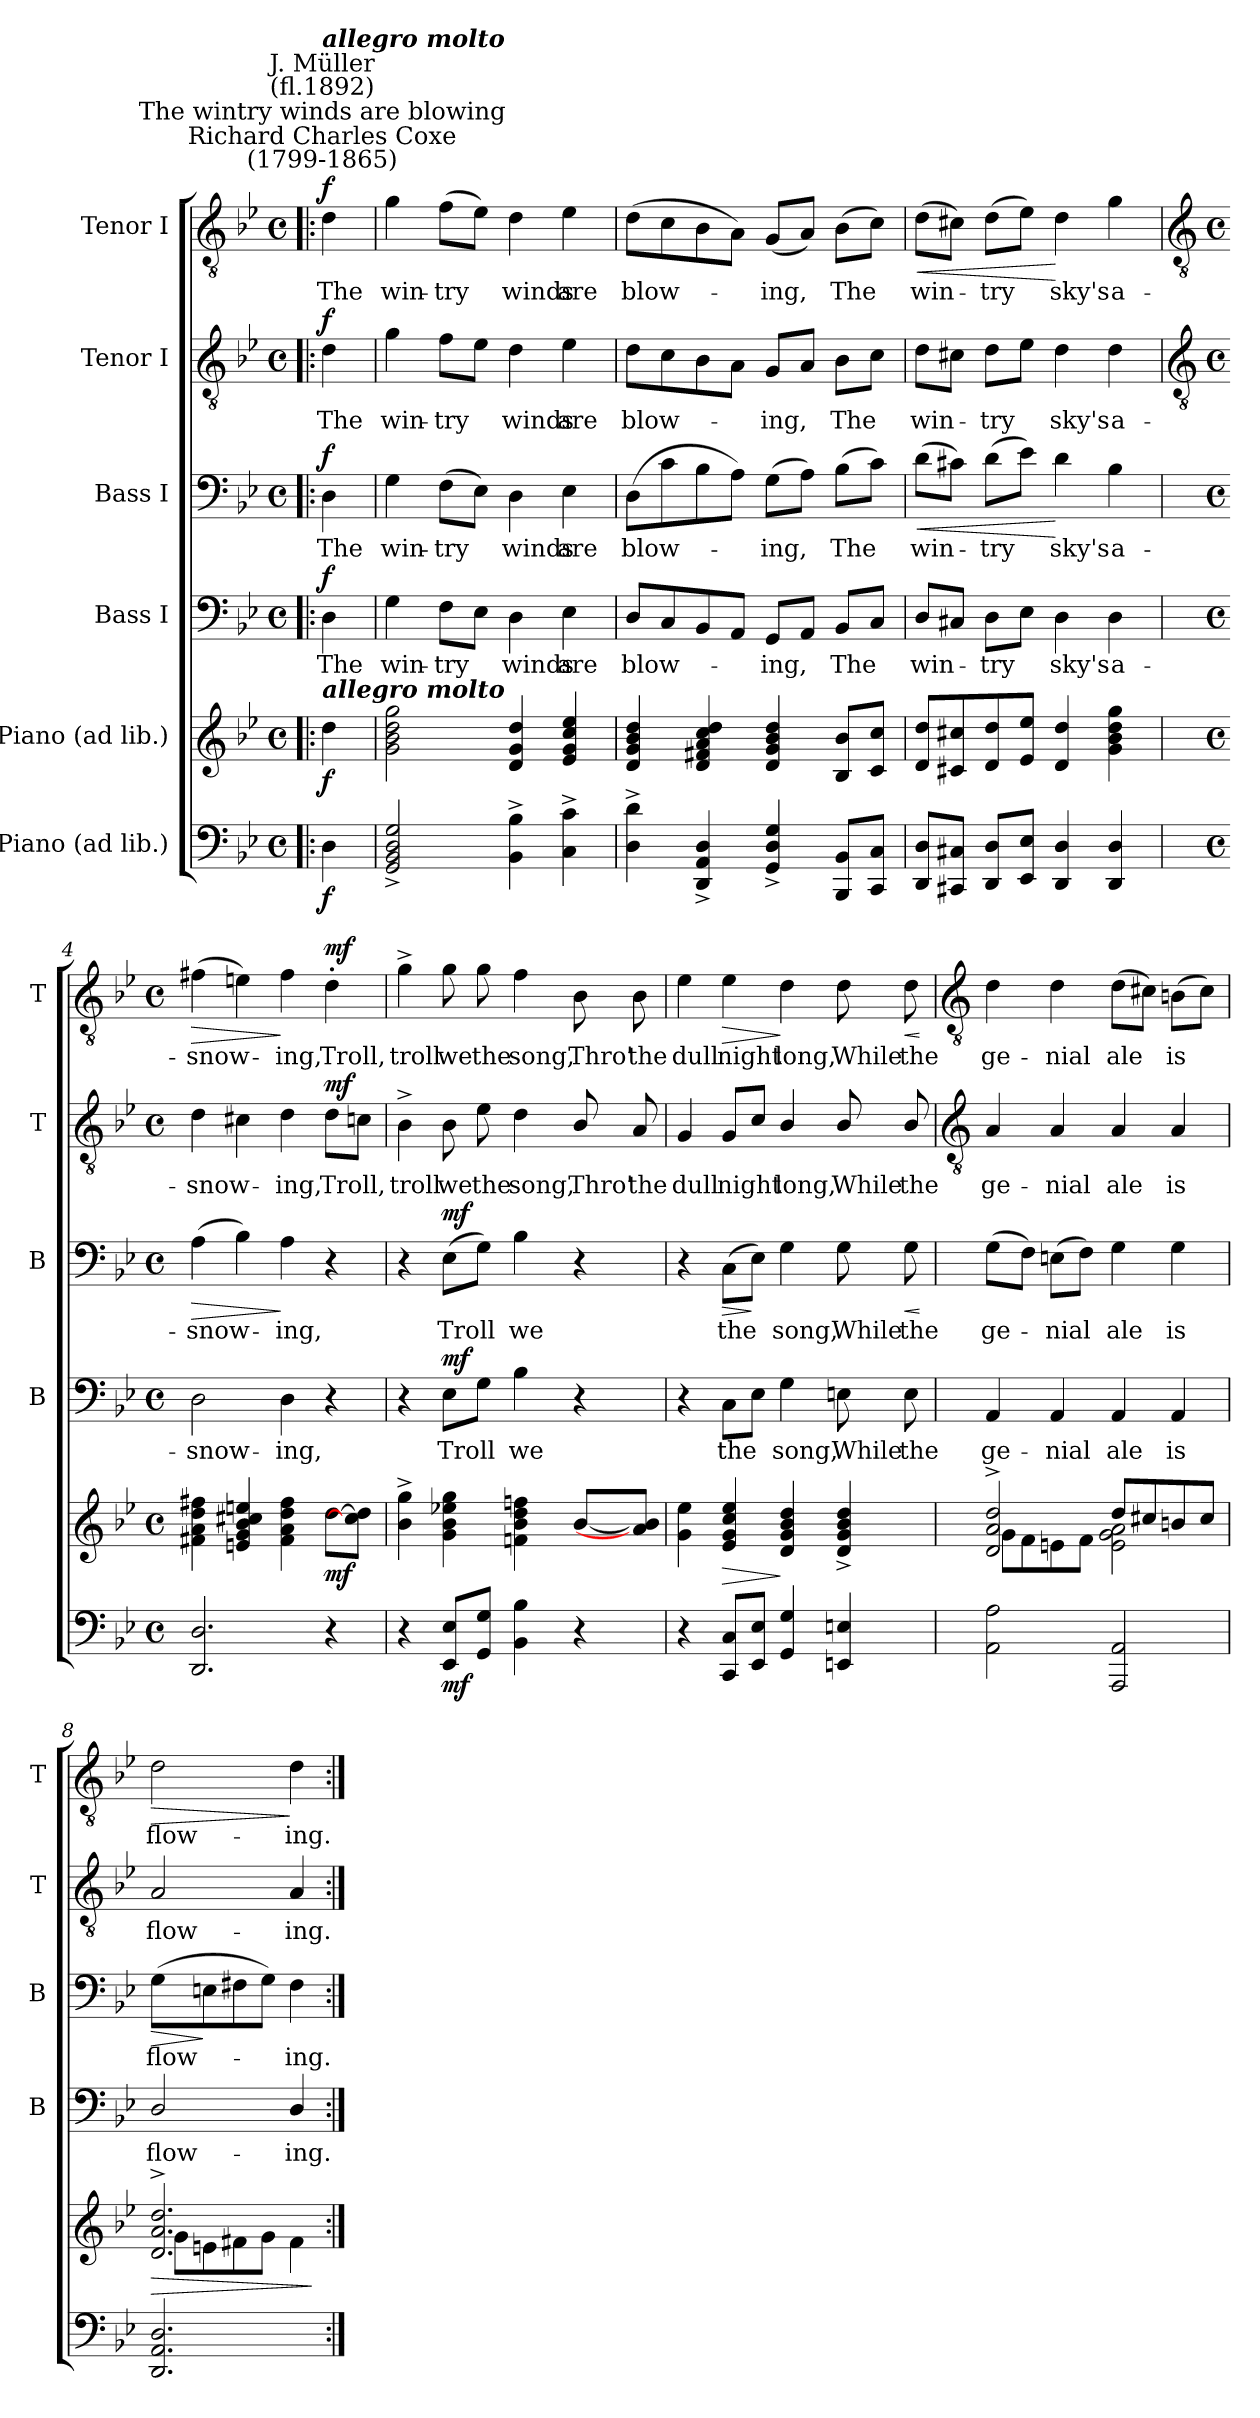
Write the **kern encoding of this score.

**kern	**dynam	**kern	**dynam	**kern	**text	**dynam	**kern	**text	**dynam	**kern	**text	**dynam	**kern	**text	**dynam
*part6	*part6	*part5	*part5	*part4	*part4	*part4	*part3	*part3	*part3	*part2	*part2	*part2	*part1	*part1	*part1
*staff6	*staff6	*staff5	*staff5	*staff4	*staff4	*staff4	*staff3	*staff3	*staff3	*staff2	*staff2	*staff2	*staff1	*staff1	*staff1
*I"Piano (ad lib.)	*	*I"Piano (ad lib.)	*	*I"Bass I	*	*	*I"Bass I	*	*	*I"Tenor I	*	*	*I"Tenor I	*	*
*	*	*	*	*I'B	*	*	*I'B	*	*	*I'T	*	*	*I'T	*	*
*clefF4	*	*clefG2	*	*clefF4	*	*	*clefF4	*	*	*clefGv2	*	*	*clefGv2	*	*
*k[b-e-]	*	*k[b-e-]	*	*k[b-e-]	*	*	*k[b-e-]	*	*	*k[b-e-]	*	*	*k[b-e-]	*	*
*B-:	*	*B-:	*	*B-:	*	*	*B-:	*	*	*B-:	*	*	*B-:	*	*
*M4/4	*	*M4/4	*	*M4/4	*	*	*M4/4	*	*	*M4/4	*	*	*M4/4	*	*
*met(c)	*	*met(c)	*	*met(c)	*	*	*met(c)	*	*	*met(c)	*	*	*met(c)	*	*
=!|:	=!|:	=!|:	=!|:	=!|:	=!|:	=!|:	=!|:	=!|:	=!|:	=!|:	=!|:	=!|:	=!|:	=!|:	=!|:
!	!	!	!	!	!	!	!	!	!	!	!	!	!LO:TX:a:cj:t=Richard Charles Coxe\n(1799-1865)	!	!
!	!	!	!	!	!	!	!	!	!	!	!	!	!LO:TX:a:cj:t=The wintry winds are blowing	!	!
!	!	!	!	!	!	!	!	!	!	!	!	!	!LO:TX:a:cj:t=J. Müller\n(fl.1892)	!	!
!	!	!	!	!	!	!	!	!	!	!	!	!	!LO:TX:a:Bi:t=allegro molto	!	!
!	!	!LO:TX:a:Bi:t=allegro molto	!	!	!	!	!	!	!	!	!	!	!	!	!
!	!LO:DY:b	!	!LO:DY:b	!	!LO:LY:b	!LO:DY:b	!	!LO:LY:b	!LO:DY:b	!	!LO:LY:b	!LO:DY:b	!	!LO:LY:b	!LO:DY:b
4D	f	4dd	f	4D	The	f	4D	The	f	4d	The	f	4d	The	f
=1	=1	=1	=1	=1	=1	=1	=1	=1	=1	=1	=1	=1	=1	=1	=1
!	!	!	!	!	!LO:LY:b	!	!	!LO:LY:b	!	!	!LO:LY:b	!	!	!LO:LY:b	!
2GG^ 2BB-^ 2D^ 2G^	.	2g 2b- 2dd 2gg	.	4G	win-	.	4G	win-	.	4g	win-	.	4g	win-	.
!	!	!	!	!	!LO:LY:b	!	!	!LO:LY:b	!	!	!LO:LY:b	!	!	!LO:LY:b	!
.	.	.	.	8FL	-try	.	(>8FL	-try	.	8fL	-try	.	(>8fL	-try	.
.	.	.	.	8E-J	.	.	8E-J)	.	.	8e-J	.	.	8e-J)	.	.
!	!	!	!	!	!LO:LY:b	!	!	!LO:LY:b	!	!	!LO:LY:b	!	!	!LO:LY:b	!
4BB-^ 4B-^	.	4d 4g 4dd	.	4D	winds	.	4D	winds	.	4d	winds	.	4d	winds	.
!	!	!	!	!	!LO:LY:b	!	!	!LO:LY:b	!	!	!LO:LY:b	!	!	!LO:LY:b	!
4C^ 4c^	.	4e- 4g 4cc 4ee-	.	4E-	are	.	4E-	are	.	4e-	are	.	4e-	are	.
=2	=2	=2	=2	=2	=2	=2	=2	=2	=2	=2	=2	=2	=2	=2	=2
!	!	!	!	!	!LO:LY:b	!	!	!LO:LY:b	!	!	!LO:LY:b	!	!	!LO:LY:b	!
4D^ 4d^	.	4d 4g 4b- 4dd	.	8DL	blow-	.	(>8DL	blow-	.	8dL	blow-	.	(>8dL	blow-	.
.	.	.	.	8C	.	.	8c	.	.	8c	.	.	8c	.	.
4DD^ 4AA^ 4D^	.	4d 4f#X 4a 4cc 4dd	.	8BB-	.	.	8B-	.	.	8B-	.	.	8B-	.	.
.	.	.	.	8AAJ	.	.	8AJ)	.	.	8AJ	.	.	8AJ)	.	.
!	!	!	!	!	!LO:LY:b	!	!	!LO:LY:b	!	!	!LO:LY:b	!	!	!LO:LY:b	!
4GG^ 4D^ 4G^	.	4d 4g 4b- 4dd	.	8GGL	ing,	.	(>8GL	ing,	.	8GL	ing,	.	(<8GL	ing,	.
.	.	.	.	8AAJ	.	.	8AJ)	.	.	8AJ	.	.	8AJ)	.	.
!	!	!	!	!	!LO:LY:b	!	!	!LO:LY:b	!	!	!LO:LY:b	!	!	!LO:LY:b	!
8BBB- 8BB-L	.	8B- 8b-L	.	8BB-L	The	.	(>8B-L	The	.	8B-L	The	.	(>8B-L	The	.
8CC 8CJ	.	8c 8ccJ	.	8CJ	.	.	8cJ)	.	.	8cJ	.	.	8cJ)	.	.
=3	=3	=3	=3	=3	=3	=3	=3	=3	=3	=3	=3	=3	=3	=3	=3
!	!	!	!	!	!LO:LY:b	!	!	!LO:LY:b	!LO:HP:b	!	!LO:LY:b	!	!	!LO:LY:b	!LO:HP:b
8DD 8DL	.	8d 8ddL	.	8DL	-win-	.	(>8dL	win-	<	8dL	-win-	.	(>8dL	win-	<
8CC#X 8C#XJ	.	8c#X 8cc#X	.	8C#XJ	.	.	8c#XJ)	.	.	8c#XJ	.	.	8c#XJ)	.	.
!	!	!	!	!	!LO:LY:b	!	!	!LO:LY:b	!	!	!LO:LY:b	!	!	!LO:LY:b	!
8DD 8DL	.	8d 8dd	.	8DL	try	.	(>8dL	try	.	8dL	try	.	(>8dL	try	.
8EE- 8E-J	.	8e- 8ee-J	.	8E-J	.	.	8e-J)	.	.	8e-J	.	.	8e-J)	.	.
!	!	!	!	!	!LO:LY:b	!	!	!LO:LY:b	!	!	!LO:LY:b	!	!	!LO:LY:b	!
4DD 4D	.	4d 4dd	.	4D	sky's	.	4d	sky's	[	4d	sky's	.	4d	sky's	[
!	!	!	!	!	!LO:LY:b	!	!	!LO:LY:b	!	!	!LO:LY:b	!	!	!LO:LY:b	!
4DD 4D	.	4g 4b- 4dd 4gg	.	4D	a-	.	4B-	a-	.	4d	a-	.	4g	a-	.
!!LO:LB:g=z
=4	=4	=4	=4	=4	=4	=4	=4	=4	=4	=4	=4	=4	=4	=4	=4
*	*	*	*	*	*	*	*	*	*	*clefGv2	*	*	*clefGv2	*	*
*M4/4	*	*M4/4	*	*M4/4	*	*	*M4/4	*	*	*M4/4	*	*	*M4/4	*	*
*met(c)	*	*met(c)	*	*met(c)	*	*	*met(c)	*	*	*met(c)	*	*	*met(c)	*	*
!	!	!	!	!	!LO:LY:b	!	!	!LO:LY:b	!LO:HP:b	!	!LO:LY:b	!	!	!LO:LY:b	!LO:HP:b
2.DD 2.D	.	4f#X 4a 4dd 4ff#X	.	2D	snow-	.	(>4A	-snow-	>	4d	snow-	.	(>4f#X	-snow-	>
.	.	4en 4g 4b- 4cc#X 4een	.	.	.	.	4B-)	.	.	4c#X	.	.	4en)	.	.
!	!	!	!	!	!LO:LY:b	!	!	!LO:LY:b	!	!	!LO:LY:b	!	!	!LO:LY:b	!
.	.	4f# 4a 4dd 4ff#	.	4D	-ing,	.	4A	ing,	]	4d	ing,	.	4f#	ing,	]
!	!	!	!LO:DY:b	!	!	!	!	!	!	!	!LO:LY:b	!LO:DY:b	!	!LO:LY:b	!LO:DY:b
4r	.	[8ddL	mf	4r	.	.	4r	.	.	8dL	Troll,	mf	4d'	Troll,	mf
.	.	8cc] 8dd]J	.	.	.	.	.	.	.	8cnJ	.	.	.	.	.
=5	=5	=5	=5	=5	=5	=5	=5	=5	=5	=5	=5	=5	=5	=5	=5
!	!	!	!	!	!	!	!	!	!	!	!LO:LY:b	!	!	!LO:LY:b	!
4r	.	4b-^ 4gg^	.	4r	.	.	4r	.	.	4B-^	troll	.	4g^	troll	.
!	!LO:DY:b	!	!	!	!LO:LY:b	!LO:DY:b	!	!LO:LY:b	!LO:DY:b	!	!LO:LY:b	!	!	!LO:LY:b	!
8EE- 8E-L	mf	4g 4b- 4ee-X 4gg	.	8E-L	Troll	mf	(>8E-L	Troll	mf	8B-	we	.	8g	we	.
!	!	!	!	!	!	!	!	!	!	!	!LO:LY:b	!	!	!LO:LY:b	!
8GG 8GJ	.	.	.	8GJ	.	.	8GJ)	.	.	8e-	the	.	8g	the	.
!	!	!	!	!	!LO:LY:b	!	!	!LO:LY:b	!	!	!LO:LY:b	!	!	!LO:LY:b	!
4BB- 4B-	.	4fn 4b- 4dd 4ffn	.	4B-	we	.	4B-	we	.	4d	song,	.	4f	song,	.
!	!	!	!	!	!	!	!	!	!	!	!LO:LY:b	!	!	!LO:LY:b	!
4r	.	[8b-L	.	4r	.	.	4r	.	.	8B-/	Thro'	.	8B-	Thro'	.
!	!	!	!	!	!	!	!	!	!	!	!LO:LY:b	!	!	!LO:LY:b	!
.	.	8a] 8b-]J	.	.	.	.	.	.	.	8A	the	.	8B-	the	.
=6	=6	=6	=6	=6	=6	=6	=6	=6	=6	=6	=6	=6	=6	=6	=6
!	!	!	!	!	!	!	!	!	!	!	!LO:LY:b	!	!	!LO:LY:b	!
4r	.	4g 4ee-	.	4r	.	.	4r	.	.	4G	dull	.	4e-	dull	.
!	!	!	!LO:HP:b	!	!LO:LY:b	!	!	!LO:LY:b	!LO:HP:b	!	!LO:LY:b	!	!	!LO:LY:b	!LO:HP:b
8CC 8CL	.	4e- 4g 4cc 4ee-	>	8CL	the	.	(>8CL	the	>	8GL	night	.	4e-	night	>
8EE- 8E-J	.	.	.	8E-J	.	.	8E-J)	.	]	8cJ	.	.	.	.	.
!	!	!	!	!	!LO:LY:b	!	!	!LO:LY:b	!	!	!LO:LY:b	!	!	!LO:LY:b	!
4GG 4G	.	4d 4g 4b- 4dd	]	4G	song,	.	4G	song,	.	4B-/	long,	.	4d	long,	]
!	!	!	!	!	!LO:LY:b	!	!	!LO:LY:b	!	!	!LO:LY:b	!	!	!LO:LY:b	!
4EEn 4En	.	4d^ 4g^ 4b-^ 4dd^	.	8En	While	.	8G	While	.	8B-/	While	.	8d	While	.
!	!	!	!	!	!LO:LY:b	!	!	!LO:LY:b	!LO:HP:b	!	!LO:LY:b	!	!	!LO:LY:b	!LO:HP:b
.	.	.	.	8E	the	.	8G	the	<	8B-/	the	.	8d	the	<
.	.	.	.	.	.	.	.	.	[	.	.	.	.	.	[
!!LO:LB:g=z
=7	=7	=7	=7	=7	=7	=7	=7	=7	=7	=7	=7	=7	=7	=7	=7
*	*	*	*	*	*	*	*	*	*	*clefGv2	*	*	*clefGv2	*	*
*^	*	*^	*	*	*	*	*	*	*	*	*	*	*	*	*
!	!	!	!	!	!	!	!LO:LY:b	!	!	!LO:LY:b	!	!	!LO:LY:b	!	!	!LO:LY:b	!
1ryy	2AA\ 2A\	.	2d^ 2a^ 2dd^	8g\L	.	4AA	ge-	.	(>8GL	ge-	.	4A	ge-	.	4d	ge-	.
.	.	.	.	8f\	.	.	.	.	8FJ)	.	.	.	.	.	.	.	.
!	!	!	!	!	!	!	!LO:LY:b	!	!	!LO:LY:b	!	!	!LO:LY:b	!	!	!LO:LY:b	!
.	.	.	.	8en\	.	4AA	-nial	.	(>8EnL	nial	.	4A	-nial	.	4d	-nial	.
.	.	.	.	8f\J	.	.	.	.	8FJ)	.	.	.	.	.	.	.	.
!	!	!	!	!	!	!	!LO:LY:b	!	!	!LO:LY:b	!	!	!LO:LY:b	!	!	!LO:LY:b	!
.	2AAA/ 2AA/	.	8ddL	2e\ 2g\ 2a\	.	4AA	ale	.	4G	ale	.	4A	ale	.	(>8dL	ale	.
.	.	.	8cc#X	.	.	.	.	.	.	.	.	.	.	.	8c#XJ)	.	.
!	!	!	!	!	!	!	!LO:LY:b	!	!	!LO:LY:b	!	!	!LO:LY:b	!	!	!LO:LY:b	!
.	.	.	8bn	.	.	4AA	is	.	4G	is	.	4A	is	.	(>8BnL	is	.
.	.	.	8cc#J	.	.	.	.	.	.	.	.	.	.	.	8c#J)	.	.
=8	=8	=8	=8	=8	=8	=8	=8	=8	=8	=8	=8	=8	=8	=8	=8	=8	=8
!	!	!	!	!	!LO:HP:b	!	!LO:LY:b	!	!	!LO:LY:b	!LO:HP:b	!	!LO:LY:b	!	!	!LO:LY:b	!LO:HP:b
2.ryy	2.DD/ 2.AA/ 2.D/	.	2.d^ 2.a^ 2.dd^	8g\L	>	2D/	flow-	.	(>8GL	flow-	>	2A	flow-	.	2d	flow-	>
.	.	.	.	8en\	.	.	.	.	8En	.	]	.	.	.	.	.	.
.	.	.	.	8f#X\	.	.	.	.	8F#X	.	.	.	.	.	.	.	.
.	.	.	.	8g\J	.	.	.	.	8GJ)	.	.	.	.	.	.	.	.
!	!	!	!	!	!	!	!LO:LY:b	!	!	!LO:LY:b	!	!	!LO:LY:b	!	!	!LO:LY:b	!
.	.	.	.	4f#\	.	4D/	-ing.	.	4F#	ing.	.	4A	-ing.	.	4d	-ing.	]
*v	*v	*	*	*	*	*	*	*	*	*	*	*	*	*	*	*	*
*	*	*v	*v	*	*	*	*	*	*	*	*	*	*	*	*	*
.	.	.	]	.	.	.	.	.	.	.	.	.	.	.	.
=:|!	=:|!	=:|!	=:|!	=:|!	=:|!	=:|!	=:|!	=:|!	=:|!	=:|!	=:|!	=:|!	=:|!	=:|!	=:|!
*-	*-	*-	*-	*-	*-	*-	*-	*-	*-	*-	*-	*-	*-	*-	*-
